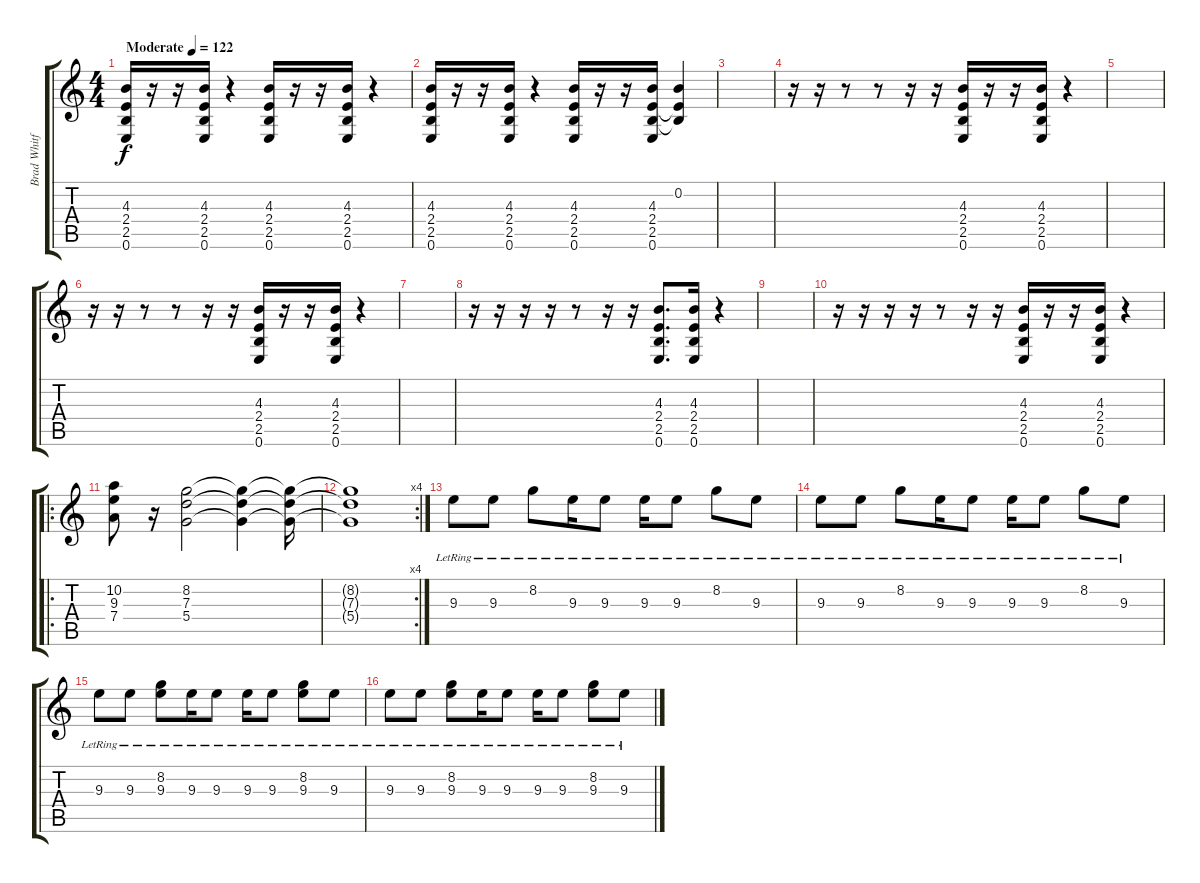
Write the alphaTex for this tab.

\track ("Brad Whitford" "Brad Whitf") {instrument overdrivenguitar}
\staff {score tabs}
\tuning (E4 B3 G3 D3 A2 E2) {hide}
\ts (4 4)
\tempo (122 "Moderate")
\clef g2
\ks c
(4.3 2.4 2.5 0.6).16{dy f instrument overdrivenguitar} r.16 r.16 (4.3 2.4 2.5 0.6).16 r.4 (4.3 2.4 2.5 0.6).16 r.16 r.16 (4.3 2.4 2.5 0.6).16 r.4 |
(4.3 2.4 2.5 0.6).16 r.16 r.16 (4.3 2.4 2.5 0.6).16 r.4 (4.3 2.4 2.5 0.6).16 r.16 r.16 (4.3 2.4 2.5 0.6).16 (0.2 2.4{t} 2.5{t}).4 |
|
r.16 r.16 r.8 r.8 r.16 r.16 (4.3 2.4 2.5 0.6).16 r.16 r.16 (4.3 2.4 2.5 0.6).16 r.4 |
|
r.16 r.16 r.8 r.8 r.16 r.16 (4.3 2.4 2.5 0.6).16 r.16 r.16 (4.3 2.4 2.5 0.6).16 r.4 |
|
r.16 r.16 r.16 r.16 r.8 r.16 r.16 (4.3 2.4 2.5 0.6).8{d} (4.3 2.4 2.5 0.6).16 r.4 |
|
r.16 r.16 r.16 r.16 r.8 r.16 r.16 (4.3 2.4 2.5 0.6).16 r.16 r.16 (4.3 2.4 2.5 0.6).16 r.4 |
\ro
(10.2 9.3 7.4).8 r.16 (8.2 7.3 5.4).2 (8.2{t} 7.3{t} 5.4{t}).4 (8.2{t} 7.3{t} 5.4{t}).16 |
\rc 4
(8.2{t} 7.3{t} 5.4{t}).1 |
9.3{lr}.8 9.3{lr}.8 8.2{lr}.8 9.3{lr}.16 9.3{lr}.8 9.3{lr}.16 9.3{lr}.8 8.2{lr}.8 9.3{lr}.8 |
9.3{lr}.8 9.3{lr}.8 8.2{lr}.8 9.3{lr}.16 9.3{lr}.8 9.3{lr}.16 9.3{lr}.8 8.2{lr}.8 9.3{lr}.8 |
9.3{lr}.8 9.3{lr}.8 (8.2{lr} 9.3).8 9.3{lr}.16 9.3{lr}.8 9.3{lr}.16 9.3{lr}.8 (8.2{lr} 9.3).8 9.3{lr}.8 |
9.3{lr}.8 9.3{lr}.8 (8.2{lr} 9.3).8 9.3{lr}.16 9.3{lr}.8 9.3{lr}.16 9.3{lr}.8 (8.2{lr} 9.3).8 9.3{lr}.8
